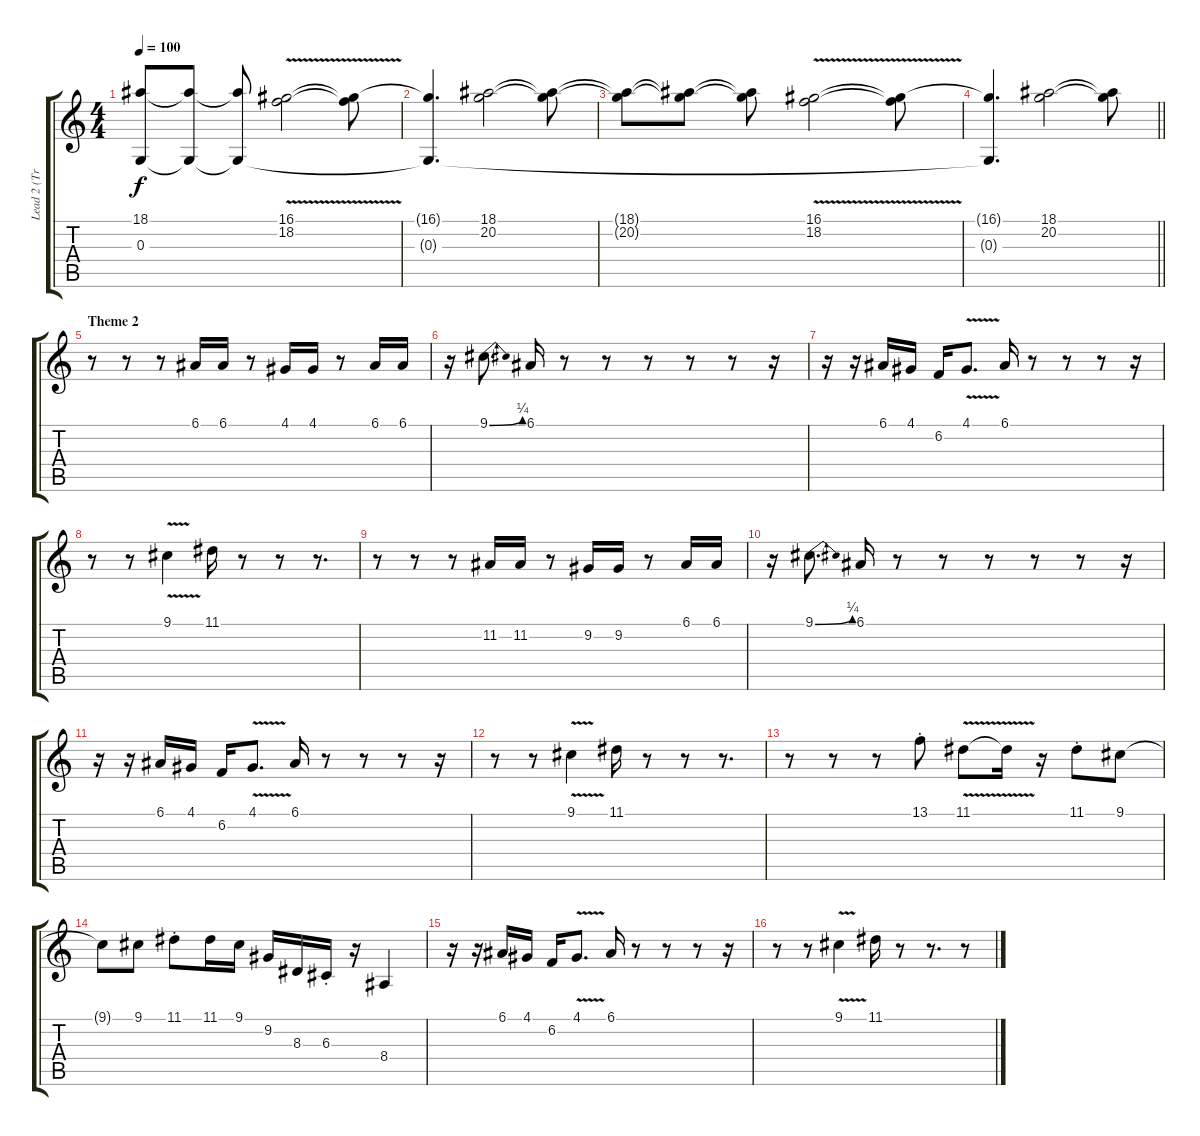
\track ("Lead 2 (Trumpet)" "Lead 2 (Tr") {instrument trumpet}
\staff {score tabs}
\tuning (E4 B3 G3 D3 A2 E2) {hide}
\ts (4 4)
\tempo 100
\clef g2
\ks c
(18.1{t} 0.3{t}).8{dy f} (18.1{t} 0.3{t}).8 (18.1{t} 0.3{t}).8 (16.1{v} 18.2{v}).2 (16.1{t} 18.2{t}).8 |
(16.1{t} 0.3{t}).4{d} (18.1 20.2).2 (18.1{t} 20.2{t}).8 |
(18.1{t} 20.2{t}).8 (18.1{t} 20.2{t}).8 (18.1{t} 20.2{t}).8 (16.1{v} 18.2{v}).2 (16.1{t} 18.2{t}).8 |
\barLineRight lightlight
(16.1{t} 0.3{t}).4{d} (18.1 20.2).2 (18.1{t} 20.2{t}).8 |
\section ("" "Theme 2")
r.8 r.8 r.8 6.1.16 6.1.16 r.8 4.1.16 4.1.16 r.8 6.1.16 6.1.16 |
r.16 9.1{be (bend 0 0 60 1)}.8{d} 6.1.16 r.8 r.8 r.8 r.8 r.8 r.16 |
r.16 r.16 6.1.16 4.1.16 6.2.16 4.1{v}.8{d} 6.1.16 r.8 r.8 r.8 r.16 |
r.8 r.8 9.1{v}.4 11.1.16 r.8 r.8 r.8{d} |
r.8 r.8 r.8 11.2.16 11.2.16 r.8 9.2.16 9.2.16 r.8 6.1.16 6.1.16 |
r.16 9.1{be (bend 0 0 60 1)}.8{d} 6.1.16 r.8 r.8 r.8 r.8 r.8 r.16 |
r.16 r.16 6.1.16 4.1.16 6.2.16 4.1{v}.8{d} 6.1.16 r.8 r.8 r.8 r.16 |
r.8 r.8 9.1{v}.4 11.1.16 r.8 r.8 r.8{d} |
r.8 r.8 r.8 13.1{st}.8 11.1{v}.8 11.1{t}.16 r.16 11.1{st}.8 9.1.8 |
9.1{t}.8 9.1.8 11.1{st}.8 11.1.16 9.1.16 9.2.16 8.3.16 6.3{st}.16 r.16 8.4.4 |
r.16 r.16 6.1.16 4.1.16 6.2.16 4.1{v}.8{d} 6.1.16 r.8 r.8 r.8 r.16 |
r.8 r.8 9.1{v}.4 11.1.16 r.8 r.8{d} r.8
